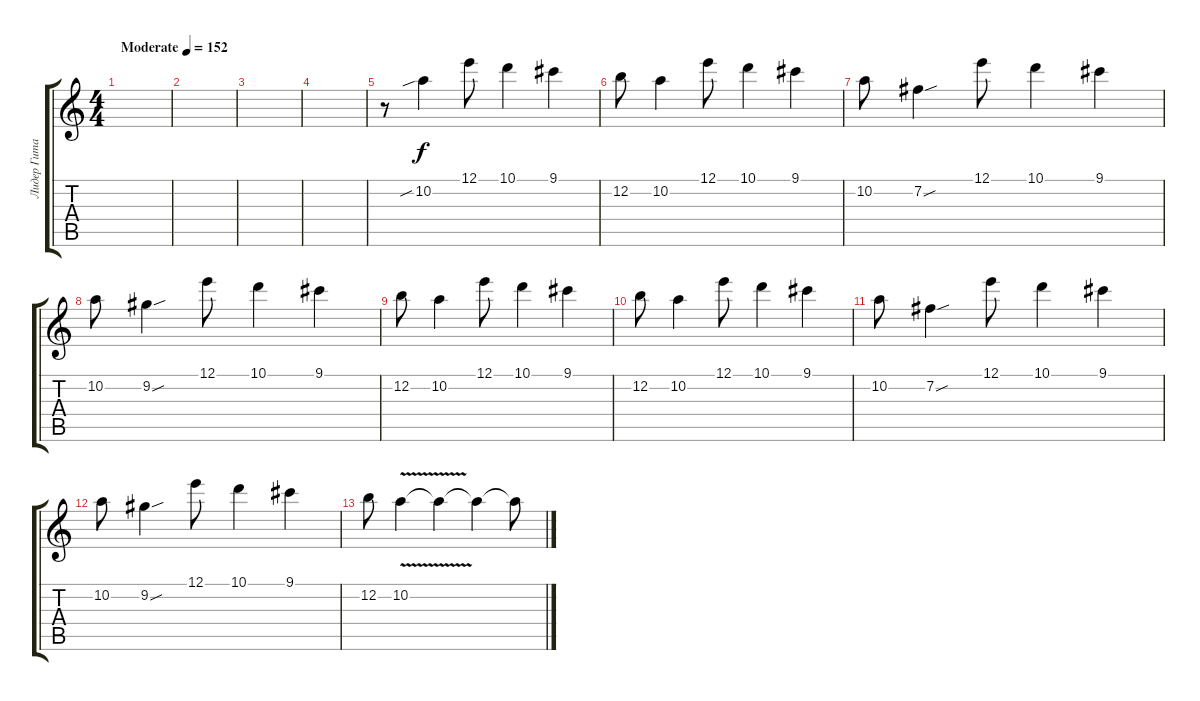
\track ("Лидер Гитара" "Лидер Гита") {instrument distortionguitar}
\staff {score tabs}
\tuning (E4 B3 G3 D3 A2 E2) {hide}
\ts (4 4)
\tempo (152 "Moderate")
\clef g2
\ks c
|
|
|
|
r.8 10.2{sib}.4 12.1.8 10.1.4 9.1.4 |
12.2.8 10.2.4 12.1.8 10.1.4 9.1.4 |
10.2.8 7.2{sou}.4 12.1.8 10.1.4 9.1.4 |
10.2.8 9.2{sou}.4 12.1.8 10.1.4 9.1.4 |
12.2.8 10.2.4 12.1.8 10.1.4 9.1.4 |
12.2.8 10.2.4 12.1.8 10.1.4 9.1.4 |
10.2.8 7.2{sou}.4 12.1.8 10.1.4 9.1.4 |
10.2.8 9.2{sou}.4 12.1.8 10.1.4 9.1.4 |
12.2.8 10.2{v}.4 10.2{t}.4 10.2{t}.4 10.2{t}.8
